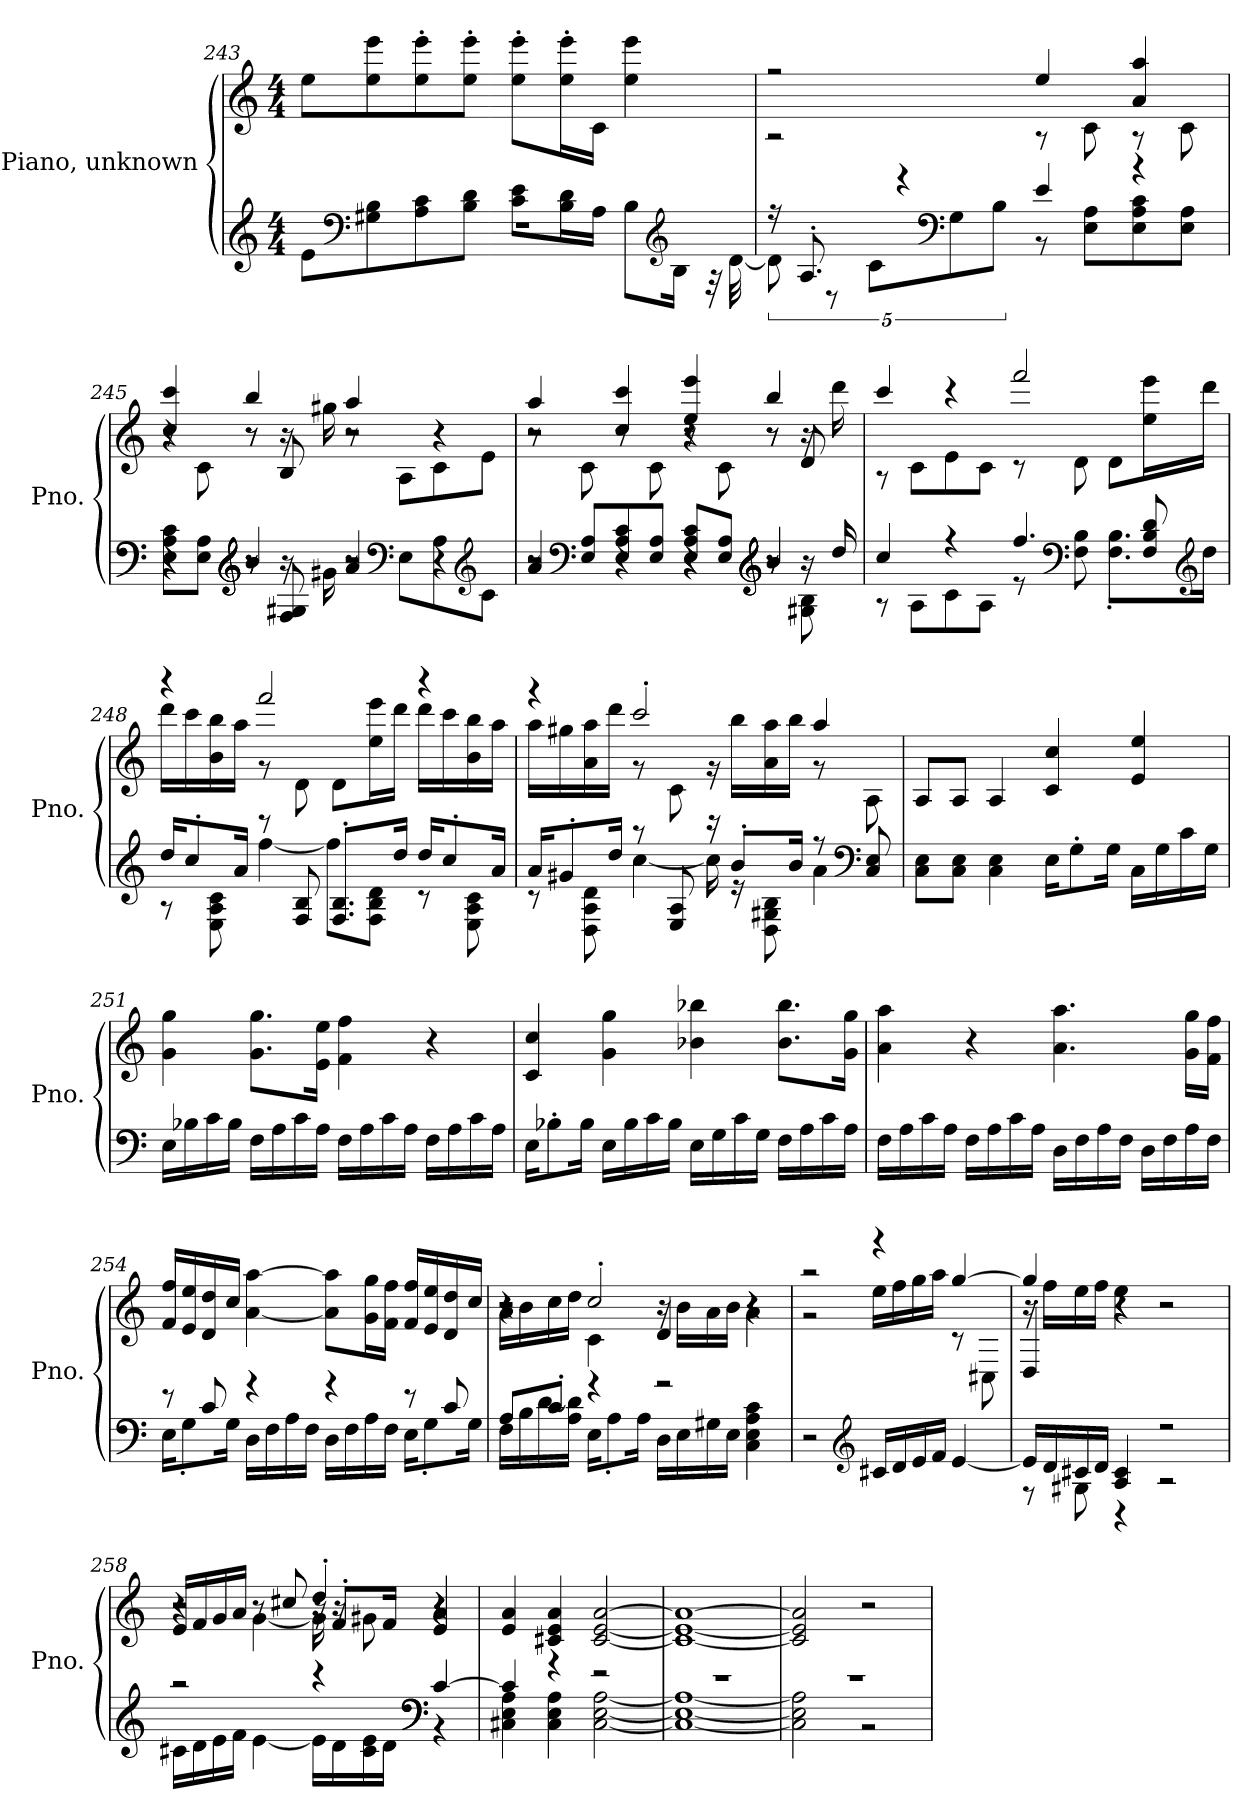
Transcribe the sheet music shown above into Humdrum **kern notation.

**kern	**kern
*part1	*part1
*staff2	*staff1
*I"Piano, unknown	*
*I'Pno.	*
!!LO:LB:g=z
*clefG2	*clefG2
*k[]	*k[]
*M4/4	*M4/4
=243	=243
*^	*
1r	8e\L	8ee\L
*clefF4	*	*
.	8G#X\ 8B\	8ee\ 8eee\
.	8A\ 8c\	8ee\' 8eee\'
.	8B\ 8d\J	8ee\' 8eee\'J
.	8c\ 8e\L	8ee\' 8eee\'L
.	16B\ 16d\L	16ee\' 16eee\'L
.	16A\JJ	16c\JJ
.	8B\L	4ee\ 4eee\
*clefG2	*	*
.	16B\Jk	.
.	32r	.
.	[32d\	.
=244	=244	=244
*	*	*^
16r	10d\]	2r	2r
8.A'/	.	.	.
.	10r	.	.
.	10c\L	.	.
4r	.	.	.
*clefF4	*	*	*
.	10G\	.	.
.	10B\J	.	.
4e/	8r	4ee/	8r
.	8E\ 8A\L	.	8c\
4r	8E\ 8A\ 8c\	4a/ 4aa/	8r
.	8E\ 8A\J	.	8c\
!!LO:LB:g=z
=245	=245	=245	=245
*	*^	*	*^
4r	8E\ 8A\ 8c\L	4r	4cc/ 4ccc/	8r	4r
.	8E\ 8A\J	.	.	8c\	.
*clefG2	*	*	*	*	*
4b/	8r	8r	4bb/	8r	8r
.	16r	8F/ 8G#X/	.	16r	8B/
.	16g#X\	.	.	16gg#X\	.
4a/	8r	2r	4aa/	8r	2r
*clefF4	*	*	*	*	*
.	8E\L	.	.	8A\L	.
4r	8A\	.	4r	8c\	.
*clefG2	*	*	*	*	*
.	8c\J	.	.	8e\J	.
=246	=246	=246	=246	=246	=246
4a/	2r	8r	4aa/	8r	2r
*clefF4	*	*	*	*	*
.	.	8E/ 8A/L	.	8c\	.
4r	.	8E/ 8A/ 8c/	4cc/ 4ccc/	8r	.
.	.	8E/ 8A/J	.	8c\	.
4r	4r	8E/ 8A/ 8c/L	4ee/ 4eee/	8r	4r
.	.	8E/ 8A/J	.	8c\	.
*clefG2	*	*	*	*	*
4b/	8r	8r	4bb/	8r	8r
.	8G#X\ 8B\	16r	.	16r	8d/
.	.	16dd/	.	16ddd\	.
*	*v	*v	*	*	*
*	*	*	*v	*v
!!LO:LB:g=z
=247	=247	=247	=247
4cc/	8r	4ccc/	8r
.	8A\L	.	8c\L
4r	8c\	4r	8e\
.	8A\J	.	8c\J
4.ff/	8r	2fff/	8r
*clefF4	*	*	*
.	8F\ 8B\	.	8d\
.	8.F\' 8.B\'L	.	8d\L
8F/ 8B/ 8d/	.	.	16ee\ 16eee\L
*clefG2	*	*	*
.	16dd\Jk	.	16ddd\JJ
=248	=248	=248	=248
16dd/KL	8r	4r	16ddd\LL
8cc'/	.	.	16ccc\
.	8E\ 8A\ 8c\	.	16b\ 16bb\
16a/Jk	.	.	16aa\JJ
8r	[4ff\	2fff/	8r
8F/ 8B/	.	.	8d\
8.F/' 8.B/'L	8ff\L]	.	8d\L
.	8F\ 8B\ 8d\J	.	16ee\ 16eee\L
16dd/Jk	.	.	16ddd\JJ
16dd/KL	8r	4r	16ddd\LL
8cc'/	.	.	16ccc\
.	8E\ 8A\ 8c\	.	16b\ 16bb\
16a/Jk	.	.	16aa\JJ
!!LO:PB:g=z	!!
=249	=249	=249	=249
16a/KL	8r	4r	16aa\LL
8g#X'/	.	.	16gg#X\
.	8D\ 8A\ 8d\	.	16a\ 16aa\
16dd/Jk	.	.	16ddd\JJ
8r	[4cc\	2ccc'/	8r
8E/ 8A/	.	.	8c\
16r	16cc\]	.	16r
8b'/L	16r	.	16bb\LL
.	8D\ 8G#X\ 8B\	.	16a\ 16aa\
16b/Jk	.	.	16bb\JJ
8r	4a\	4aa/	8r
*clefF4	*	*	*
8C/ 8E/	.	.	8A\
*v	*v	*	*
*	*v	*v
=250	=250
8C\ 8E\L	8A/L
8C\ 8E\J	8A/J
4C\ 4E\	4A/
16E\KL	4c/ 4cc/
8G'\	.
16G\Jk	.
16C\LL	4e/ 4ee/
16G\	.
16c\	.
16G\JJ	.
!!LO:LB:g=z
=251	=251
16E\LL	4g\ 4gg\
16B-X\	.
16c\	.
16B-\JJ	.
16F\LL	8.g\ 8.gg\L
16A\	.
16c\	.
16A\JJ	16e\ 16ee\Jk
16F\LL	4f\ 4ff\
16A\	.
16c\	.
16A\JJ	.
16F\LL	4r
16A\	.
16c\	.
16A\JJ	.
=252	=252
16E\KL	4c/ 4cc/
8B-X'\	.
16B-\Jk	.
16E\LL	4g\ 4gg\
16B-\	.
16c\	.
16B-\JJ	.
16E\LL	4b-X\ 4bb-X\
16G\	.
16c\	.
16G\JJ	.
16F\LL	8.b-\ 8.bb-\L
16A\	.
16c\	.
16A\JJ	16g\ 16gg\Jk
!!LO:LB:g=z
=253	=253
16F\LL	4a\ 4aa\
16A\	.
16c\	.
16A\JJ	.
16F\LL	4r
16A\	.
16c\	.
16A\JJ	.
16D\LL	4.a\ 4.aa\
16F\	.
16A\	.
16F\JJ	.
16D\LL	.
16F\	.
16A\	16g\ 16gg\LL
16F\JJ	16f\ 16ff\JJ
=254	=254
*^	*
8r	16E\KL	16f/ 16ff/LL
.	8G'\	16e/ 16ee/
8c/	.	16d/ 16dd/
.	16G\Jk	16cc/JJ
4r	16D\LL	[4a\ [4aa\
.	16F\	.
.	16A\	.
.	16F\JJ	.
4r	16D\LL	8a\] 8aa\]L
.	16F\	.
.	16A\	16g\ 16gg\L
.	16F\JJ	16f\ 16ff\JJ
8r	16E\KL	16f/ 16ff/LL
.	8G'\	16e/ 16ee/
8c/	.	16d/ 16dd/
.	16G\Jk	16cc/JJ
=255	=255	=255
*	*	*^
*	*	*	*^
8A/L	16F\LL	4r	16a\LL	2r
.	16B\	.	16b\	.
8c'/J	[16d\	.	16cc\	.
.	16A\ 16d\]JJ	.	16dd\JJ	.
4r	16E\KL	2cc'/	4c\	.
.	8A'\	.	.	.
.	16A\Jk	.	.	.
2r	16D\LL	.	16r	4d/
.	16E\	.	16b\LL	.
.	16G#X\	.	16a\	.
.	16E\JJ	.	16b\JJ	.
.	4C\ 4E\ 4A\ 4c\	4r	4a\	4r
*v	*v	*	*	*
*	*	*v	*v
!!LO:LB:g=z
=256	=256	=256
2r	2r	2r
*clefG2	*	*
16c#X/LL	4r	16ee\LL
16d/	.	16ff\
16e/	.	16gg\
16f/JJ	.	16aa\JJ
[4e/	[4gg/	8r
.	.	8C#X\
=257	=257	=257
*^	*	*^
16e/LL]	8r	4gg/]	16r	4D'/
16d/	.	.	16ff\LL	.
16c#X/	8G#X\	.	16ee\	.
16d/JJ	.	.	16ff\JJ	.
4A/ 4c#/	4r	4r	4ee\	4r
2r	2r	2r	2r	2r
=258	=258	=258	=258	=258
2r	16c#X\LL	2r	4r	16e/LL
.	16d\	.	.	16f/
.	16e\	.	.	16g/
.	16f\JJ	.	.	16a/JJ
.	[4e\	.	[4g\	8r
.	.	.	.	8cc#X/
4r	16e\LL]	4dd'/	16g\]	16r
.	16d\	.	16r	8f'/L
.	16c#\ 16e\	.	8g#X\	.
.	16d\JJ	.	.	16f/Jk
*clefF4	*	*	*	*
[4c#/	4r	4r	4r	4e/ 4a/
*	*	*v	*v	*v
=259	=259	=259
4c#/]	4C#X\ 4E\ 4A\	4e/ 4a/
4r	4C#\ 4E\ 4A\	4c#X/ 4e/ 4a/
2r	[2C#\ [2E\ [2A\	[2c#/ [2e/ [2a/
=260	=260	=260
1r	1C#_ 1E_ 1A_	1c#_ 1e_ 1a_
!!LO:LB:g=z
=261	=261	=261
1r	2C#\] 2E\] 2A\]	2c#/] 2e/] 2a/]
.	2r	2r
*v	*v	*
=	=
*-	*-
